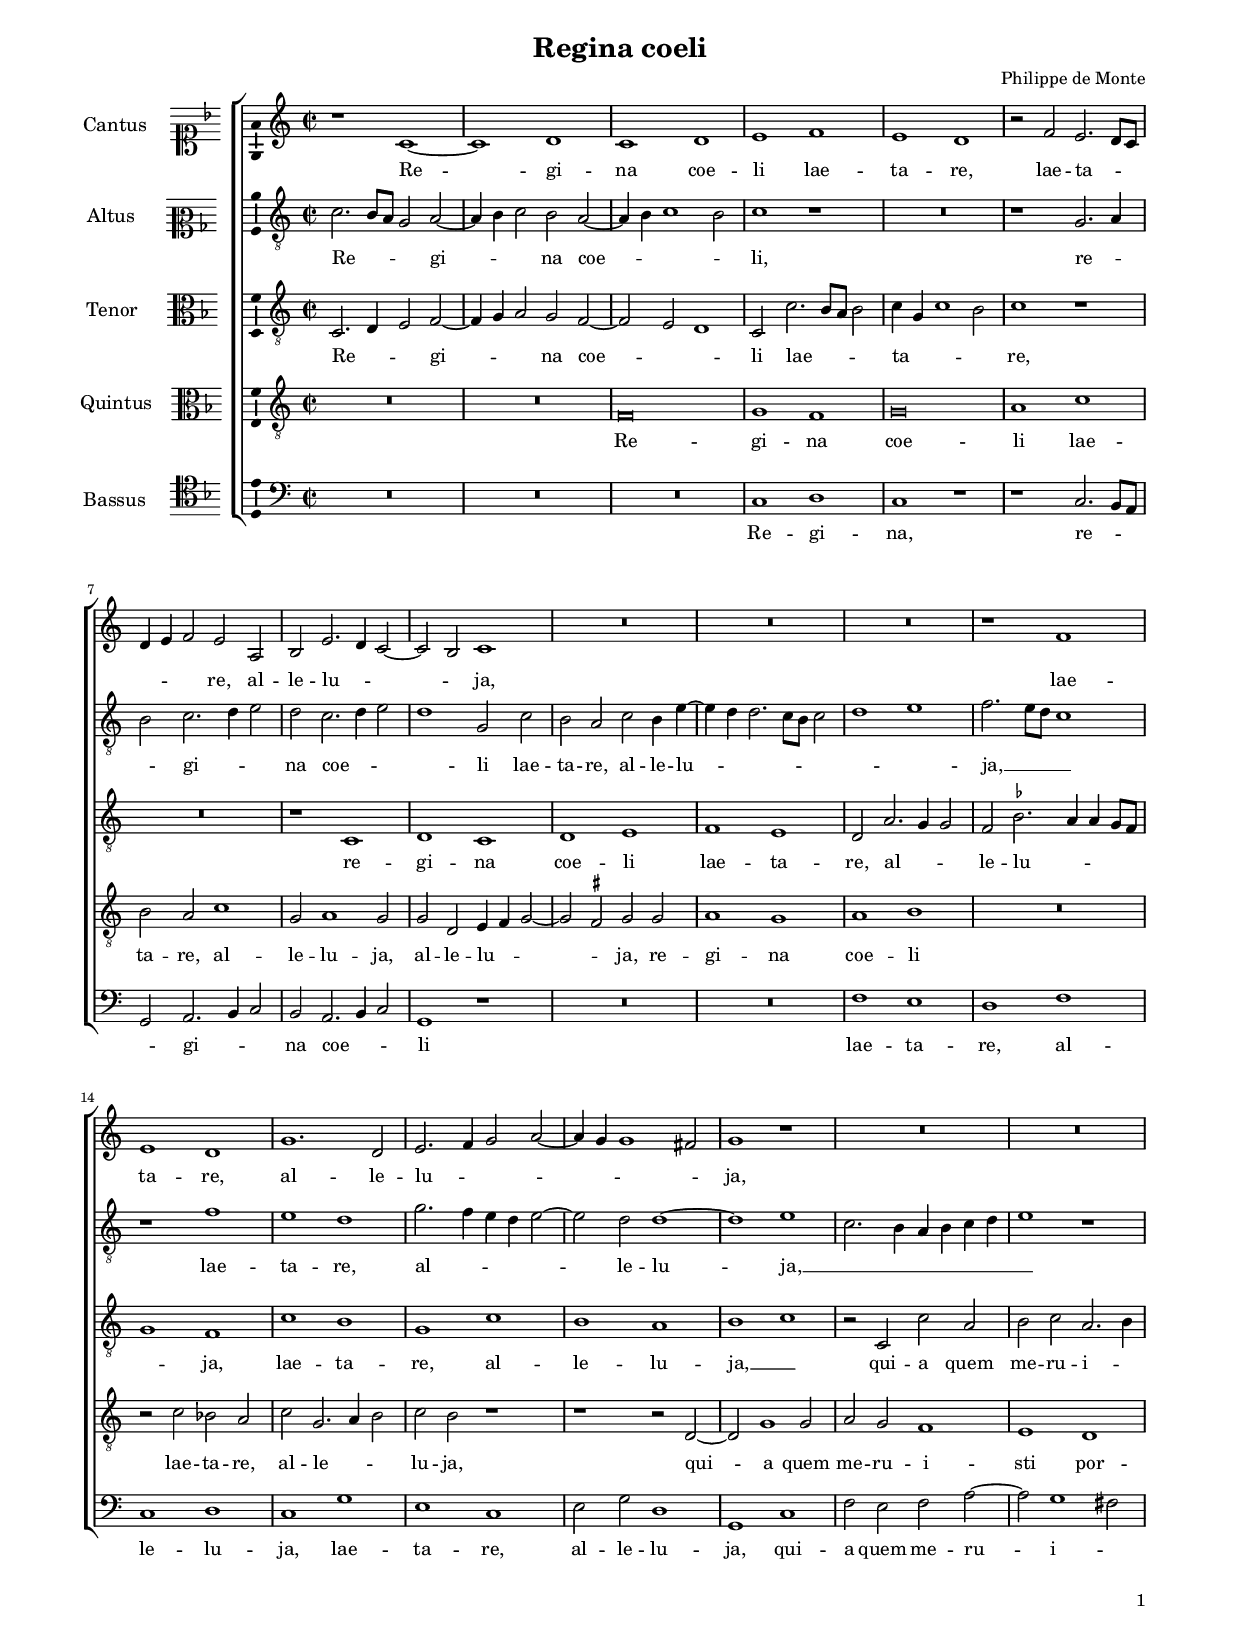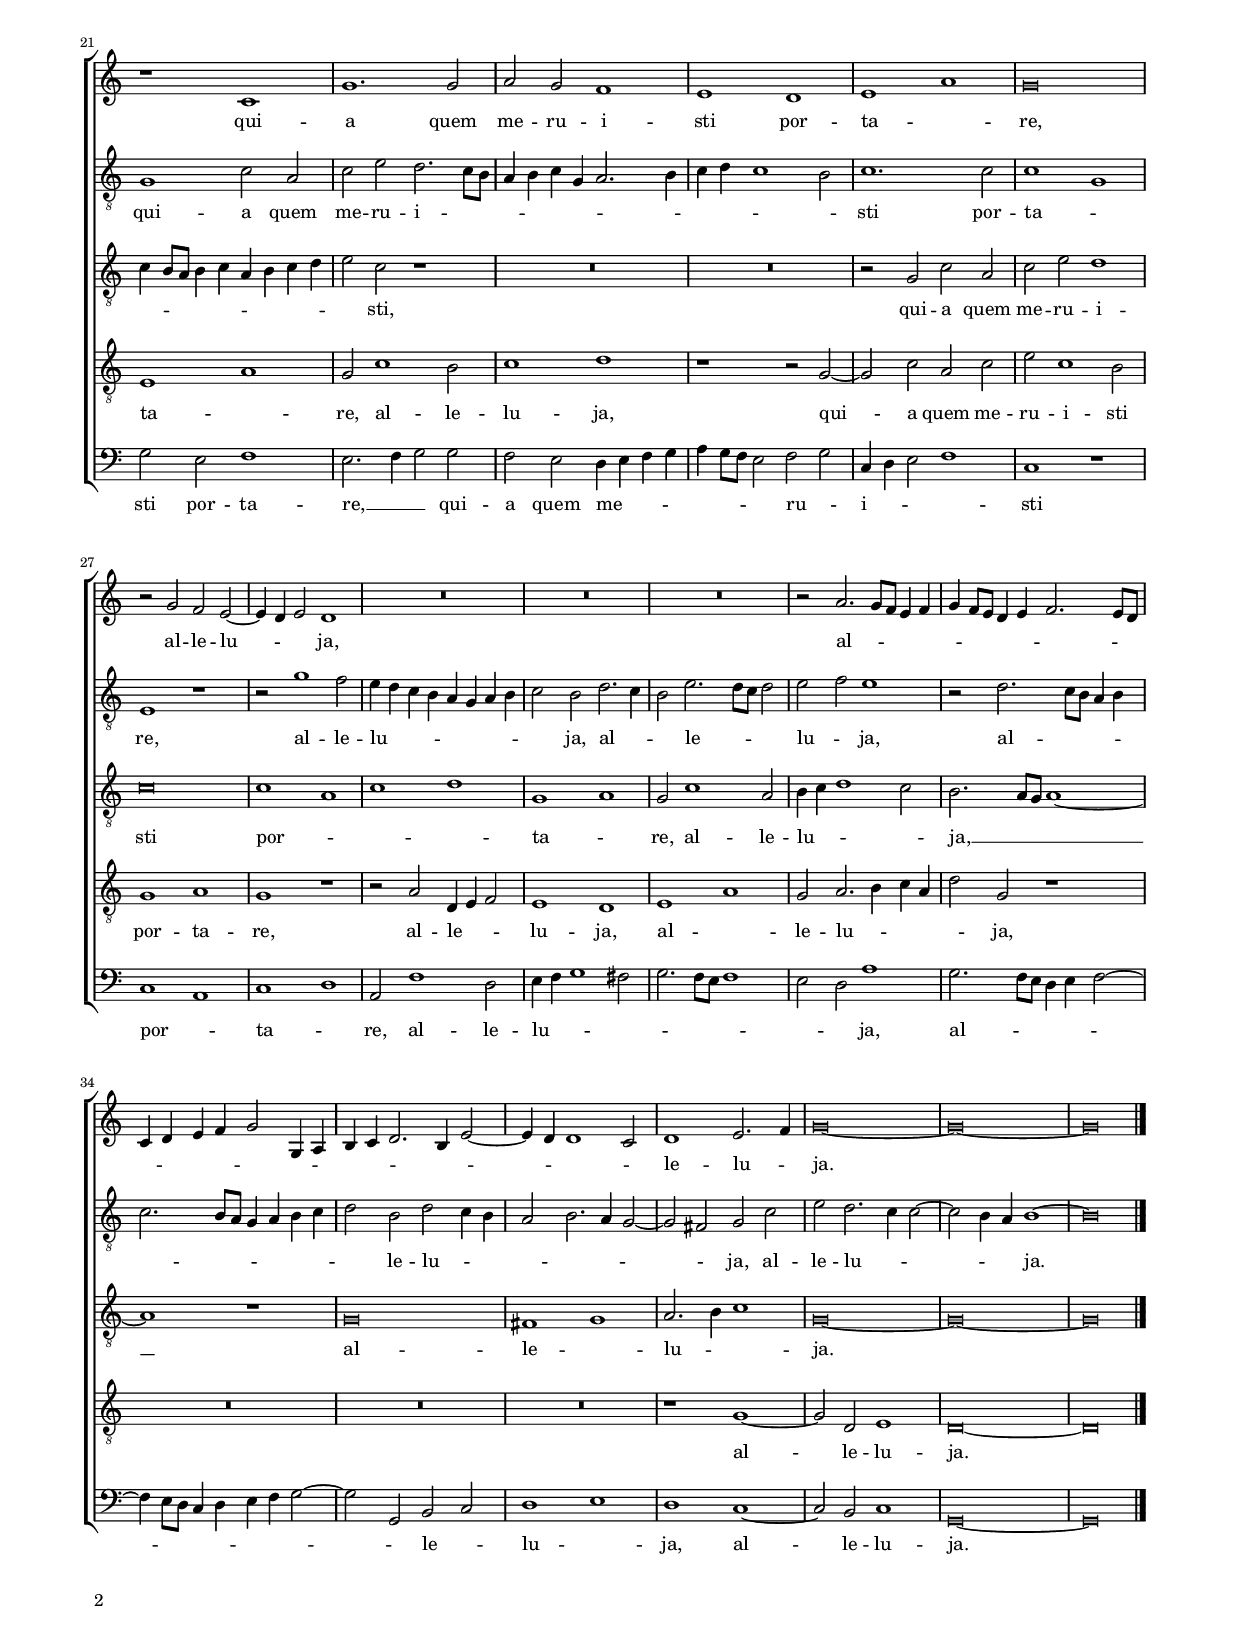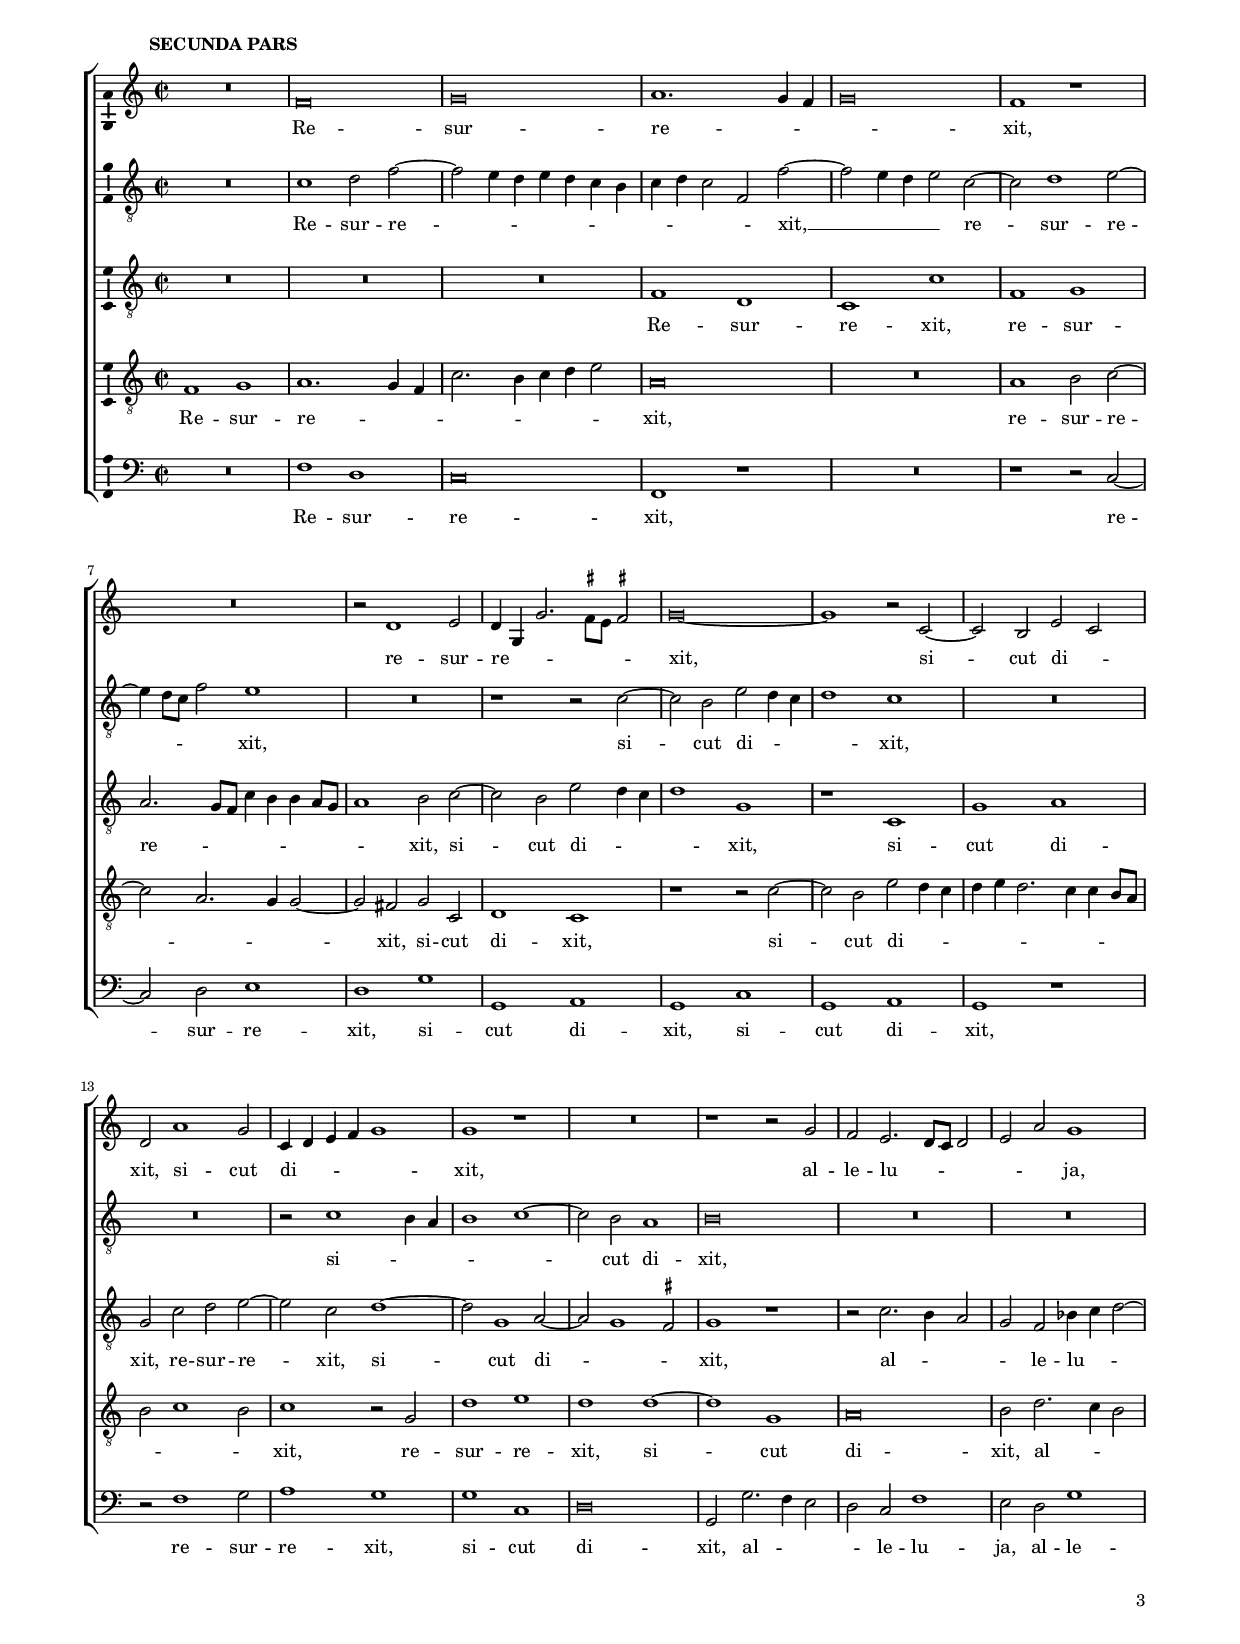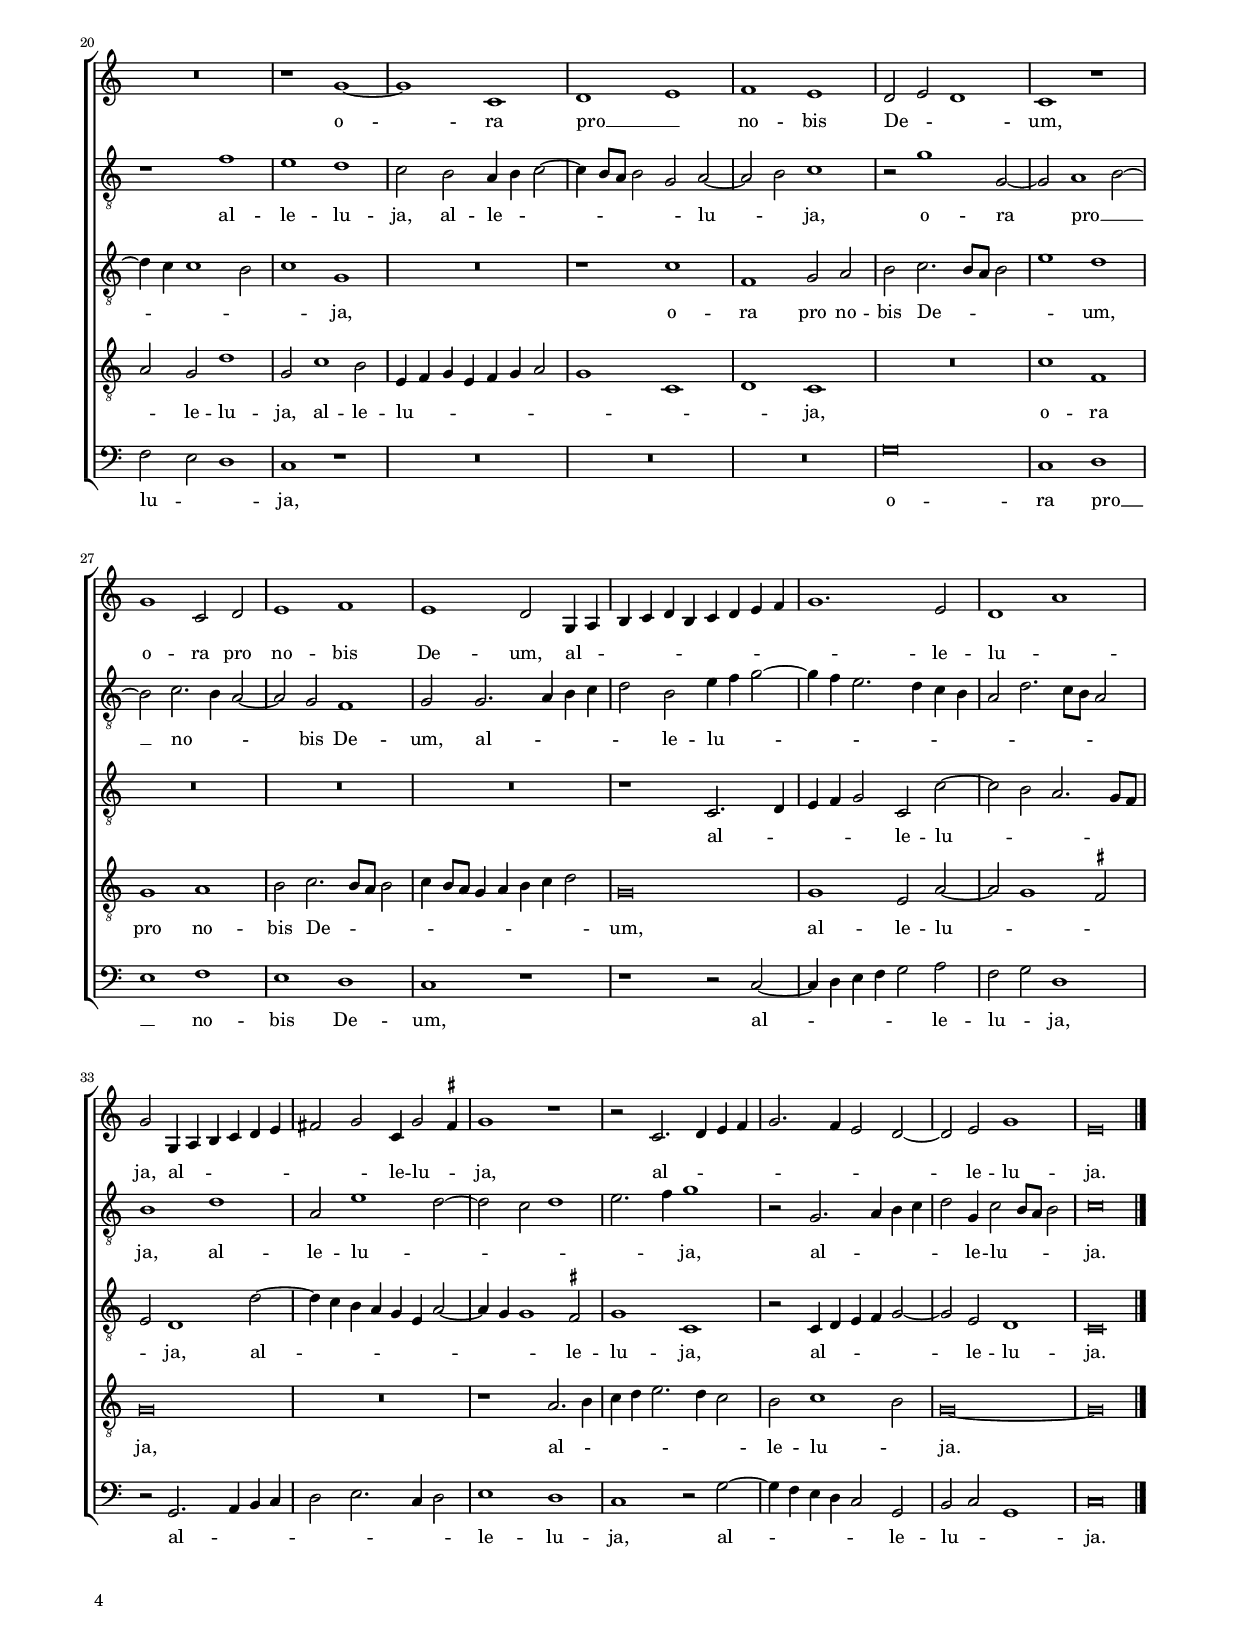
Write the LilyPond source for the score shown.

\header
{
  title="Regina coeli"
  composer="Philippe de Monte"
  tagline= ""
}

\version "2.22.0"
\language deutsch
#(set-global-staff-size 15)
% #(set-default-paper-size "letter")
#(ly:set-option 'point-and-click #f)


	
	ficta = { \once \set suggestAccidentals = ##t }
	
	forget = #(define-music-function (music) (ly:music?) #{
		\accidentalStyle forget
		$music
		\accidentalStyle default
		#})
	

\paper
	{
	top-margin = 1.8 \cm
	bottom-margin = 1.2 \cm
	left-margin = 1.6 \cm
	right-margin = 1.6 \cm
	ragged-bottom = ##f
	ragged-last-bottom = ##t
	print-page-number = ##f
	score-system-spacing = #'((basic-distance . 16) (minimum-distance . 14) (padding . 5) (strechability . 150))
	system-system-spacing = #'((basic-distance . 16) (minimum-distance . 14) (padding . 5) (strechability . 150))
    oddFooterMarkup=\markup   \fill-line { "" \fromproperty #'page:page-number-string }
    evenFooterMarkup=\markup  \fill-line { \fromproperty #'page:page-number-string "" }
    last-bottom-spacing = #'((basic-distance . 12) (minimum-distance . 7) (padding . 4))
	systems-per-page = 3
	page-count = 4
%	min-systems-per-page = 3
	}

global = {
    % \set Staff.autoBeaming = ##f
	\key f \major
	\time 2/2 \set Score.measureLength = #(ly:make-moment 2/1)
    \set Score.tempoHideNote = ##t
    \tempo 2 = 90
    \skip 1*2*40 \bar "|."
	}
	

incipitcantus = \markup { \score {
	{
	\set Staff.instrumentName = \markup { \fontsize #1 "Cantus" }
	\key f \major
	\clef soprano
	s4 \bar ""
	}
	\layout  {
	raggedright = ##t
	indent = 1.8 \cm
	line-width = 2.5 \cm
	\context { \Staff \remove Time_signature_engraver }
	\override Staff.Clef.Y-extent = #'(0 . 0)
	}} \hspace #1 }
      
      
incipitaltus = \markup { \score {
	{
	\set Staff.instrumentName = \markup { \fontsize #1 "Altus" }
	\key f \major
	\clef mezzosoprano
	s4 \bar ""
	}
	\layout  {
	raggedright = ##t
	indent = 1.8 \cm
	line-width = 2.5 \cm
	\context { \Staff \remove Time_signature_engraver }
	\override Staff.Clef.Y-extent = #'(0 . 0)
	}} \hspace #1 }


incipittenor = \markup { \score {
	{
	\set Staff.instrumentName = \markup { \fontsize #1 "Tenor" }
	\key f \major
	\clef alto
	s4 \bar ""
	}
	\layout  {
	raggedright = ##t
	indent = 1.8 \cm
	line-width = 2.5 \cm
	\context { \Staff \remove Time_signature_engraver }
	\override Staff.Clef.Y-extent = #'(0 . 0)
	}} \hspace #1 }
  
      
incipitquintus = \markup { \score {
	{
	\set Staff.instrumentName = \markup { \fontsize #1 "Quintus" }
	\key f \major
	\clef alto
	s4 \bar ""
	}
	\layout  {
	raggedright = ##t
	indent = 1.8 \cm
	line-width = 2.5 \cm
	\context { \Staff \remove Time_signature_engraver }
	\override Staff.Clef.Y-extent = #'(0 . 0)
	}} \hspace #1 }
    
      
incipitbassus = \markup { \score {
	{
	\set Staff.instrumentName = \markup { \fontsize #1 "Bassus" }
	\key f \major
	\clef tenor
	s4 \bar ""
	}
	\layout  {
	raggedright = ##t
	indent = 1.8 \cm
	line-width = 2.5 \cm
	\context { \Staff \remove Time_signature_engraver }
	\override Staff.Clef.Y-extent = #'(0 . 0)
	}} \hspace #1 }


cantus =  \relative c''
	{
	r1 f,~
	f1 g
	f1 g
	a1 b
%5
	a1 g |
	r2 b a2. g8 f \break
	g4 a b2 a d,
	e2 a2. g4 f2~
	f2 e f1
%10
	R\breve |
	R\breve
	R\breve
	r1 b \break
	a1 g
%15
	c1. g2 |
	a2. b4 c2 d~
	d4 c c1 h2
	c1 r
	R\breve
%20
	R\breve | \pageBreak
	r1 f,
	c'1. c2
	d2 c b1
	a1 g
%25
	a1 d |
	c\breve \break
	r2 c b a~
	a4 g a2 g1
	R\breve
%30
	R\breve |
	R\breve
	r2 d'2. c8 b a4 b
	c4 b8 a g4 a b2. a8 g \break
	f4 g a b c2 c,4 d
%35
	e4 f g2. e4 a2~ |
	a4 g g1 f2
	g1 a2. b4
	c\breve~
	c\breve~
%40
	c\breve | \pageBreak
	}


altus =  \relative c'
	{
	f2. e8 d c2 d~
	d4 e f2 e d~
	d4 e f1 e2
	f1 r
%5
	R\breve |
	r1 c2. d4
	e2 f2. g4 a2
	g2 f2. g4 a2
	g1 c,2 f
%10
	e2 d f e4 a~ |
	a4 g g2. f8 e f2
	g1 a
	b2. a8 g f1
	r1 b
%15
	a1 g |
	c2. b4 a g a2~
	a2 g g1~
	g1 a
	f2. e4 d e f g
%20
	a1 r |
	c,1 f2 d
	f2 a g2. f8 e
	d4 e f c d2. e4
	f4 g f1 e2
%25
	f1. f2 |
	f1 c
	a1 r
	r2 c'1 b2
	a4 g f e d c d e
%30
	f2 e g2. f4 |
	e2 a2. g8 f g2
	a2 b a1
	r2 g2. f8 e d4 e
	f2. e8 d c4 d e f
%35
	g2 e g f4 e |
	d2 e2. d4 c2~
	c2 h c f
	a2 g2. f4 f2~
	f2 e4 d e1~
%40
	e\breve |
	}


tenor =  \relative c'
	{
	f,2. g4 a2 b~
	b4 c d2 c b~
	b2 a g1
	f2 f'2. e8 d e2
%5
	f4 c f1 e2 |
	f1 r
	R\breve
	r1 f,
	g1 f
%10
	g1 a |
	b1 a
	g2 d'2. c4 c2
	b2 \ficta es2. d4 d c8 b
	c1 b
%15
	f'1 e |
	c1 f
	e1 d
	e1 f
	r2 f, f' d
%20
	e2 f d2. e4 |
	f4 e8 d e4 f d4 e f g
	a2 f r1
	R\breve
	R\breve
%25
	r2 c f d |
	f2 a g1
	f\breve
	f1 d
	f1 g
%30
	c,1 d |
	c2 f1 d2
	e4 f g1 f2
	e2. d8 c d1~
	d1 r
%35
	c\breve |
	h1 c
	d2. e4 f1
	c\breve~
	c\breve~
%40
    c\breve |
	}


quintus  =  \relative c'
	{
	R\breve
	R\breve
	b\breve
	c1 b
%5
	c\breve |
	d1 f
	e2 d f1
	c2 d1 c2
	c2 g a4 b c2~
%10
	c2 \ficta h c c |
	d1 c
	d1 e
	R\breve
	r2 f es2 d
%15
	f2 c2. d4 e2 |
	f2 e r1
	r1 r2 g,~
	g2 c1 c2
	d2 c b1
%20
	a1 g |
	a1 d
	c2 f1 e2
	f1 g
	r1 r2 c,~
%25
	c2 f d f |
	a2 f1 e2
	c1 d
	c1 r
	r2 d g,4 a b2
%30
	a1 g |
	a1 d
	c2 d2. e4 f d
	g2 c, r1
	R\breve
%35
	R\breve |
	R\breve
	r1 c~
	c2 g a1
	g\breve~
%40
	g\breve |
	}


bassus  =  \relative c
	{
	R\breve
	R\breve
	R\breve
	f1 g
%5
	f1 r |
	r1 f2. e8 d
	c2 d2. e4 f2
	e2 d2. e4 f2
	c1 r
%10
	R\breve |
	R\breve
	b'1 a
	g1 b
	f1 g
%15
	f1 c' |
	a1 f
	a2 c g1
	c,1 f
	b2 a b d~
%20
	d2 c1 h2 |
	c2 a b1
	a2. b4 c2 c
	b2 a g4 a b c
	d4 c8 b a2 b c
%25
	f,4 g a2 b1 |
	f1 r
	f1 d
	f1 g
	d2 b'1 g2
%30
	a4 b c1 h2 |
	c2. b8 a b1
	a2 g d'1
	c2. b8 a g4 a b2~
	b4 a8 g f4 g a b c2~
%35
	c2 c, e f |
	g1 a
	g1 f~
	f2 e f1
	c\breve~
%40
	c\breve |
	}


lyricscantus = \lyricmode {
	Re -- gi -- na coe -- li
    lae -- ta -- re,
    lae -- ta -- _ _ _ _ _ re,
    al -- le -- lu -- _ _ _ ja,
    lae -- ta -- re,
    al -- le -- lu -- _ _ _ _ _ _ ja,
    qui -- a quem me -- ru -- i -- sti por -- ta -- _ re,
    al -- le -- lu -- _ _ ja,
    al -- _ _ _ _ _ _ _ _ _ _ _ _ _ _ _ _ _ _ _ _ _ _ _ _ _ _ _ le -- lu -- _ ja.
	}


lyricsaltus = \lyricmode {
	Re -- _ _ _ gi -- _ _ na coe -- _ _ _ li,
    re -- _ _ gi -- _ _ na coe -- _ _ _ li
    lae -- ta -- re,
    al -- le -- lu -- _ _ _ _ _ _ _ ja, __ _ _ _
    lae -- ta -- re,
    al -- _ _ _ _ le -- lu -- ja, __ _ _ _ _ _ _ _
    qui -- a quem me -- ru -- i -- _ _ _ _ _ _ _ _ _ _ _ _ sti por -- ta -- _ re,
    al -- le -- lu -- _ _ _ _ _ _ _ _ ja,
    al -- _ _ le -- _ _ _ lu -- _ ja,
    al -- _ _ _ _ _ _ _ _ _ _ _ _ le -- lu -- _ _ _ _ _ _ _ ja,
    al -- le -- lu -- _ _ _ _ ja.
	}


lyricstenor = \lyricmode {
	Re -- _ _ gi -- _ _ na coe -- _ _ li
    lae -- _ _ _ ta -- _ _ _ re,
    re -- gi -- na coe -- li
    lae -- ta -- re,
    al -- _ _ le -- lu -- _ _ _ _ _ ja,
    lae -- ta -- re,
    al -- le -- lu -- ja, __ _
    qui -- a quem me -- ru -- i -- _ _ _ _ _ _ _ _ _ _ _ sti,
    qui -- a quem me -- ru -- i -- sti por -- _ _ _ ta -- _ re,
    al -- le -- lu -- _ _ _ ja, __ _ _ _
    al -- le -- _ lu -- _ _ ja.
	}


lyricsquintus = \lyricmode {
	Re -- gi -- na coe -- li
    lae -- ta -- re,
    al -- le -- lu -- ja,
    al -- le -- lu -- _ _ _ ja,
    re -- gi -- na coe -- li
    lae -- ta -- re,
    al -- le -- _ _ lu -- ja,
    qui -- a quem me -- ru -- i -- sti por -- ta -- _ re,
    al -- le -- lu -- ja,
    qui -- a quem me -- ru -- i -- sti por -- ta -- re,
    al -- le -- _ _ lu -- ja,
    al -- _ le -- lu -- _ _ _ _ ja,
    al -- le -- lu -- ja.
	}


lyricsbassus = \lyricmode {
	Re -- gi -- na,
    re -- _ _ _ gi -- _ _ na coe -- _ _ li
    lae -- ta -- re,
    al -- le -- lu -- ja,
    lae -- ta -- re,
    al -- le -- lu -- ja,
    qui -- a quem me -- ru -- i -- _ sti por -- ta -- re, __ _ _
    qui -- a quem me -- _ _ _ _ _ _ _ ru -- _ i -- _ _ _ sti por -- _ ta -- _ re,
    al -- le -- lu -- _ _ _ _ _ _ _ _ _ ja,
    al -- _ _ _ _ _ _ _ _ _ _ _ _ _ le -- _ lu -- _ ja,
    al -- le -- lu -- ja.
	}


\score
{  
	\transpose f c {
	\new ChoirStaff \with { \override StaffGrouper.staff-staff-spacing.basic-distance = #12 }
	<<

	\new Staff << \global
	\new Voice="v1" {
		\set Staff.instrumentName=\incipitcantus
		\set Staff.midiInstrument = "reed organ"
		\clef violin
		\cantus }
	\new Lyrics \lyricsto "v1" {\lyricscantus }
	>>


	\new Staff << \global
	\new Voice="v2" {
		\set Staff.instrumentName=\incipitaltus
		\set Staff.midiInstrument = "reed organ"
        \clef "G_8"
		\altus}
	\new Lyrics \lyricsto "v2" {\lyricsaltus }
	>>
    

	\new Staff << \global
	\new Voice="v3" {
		\set Staff.instrumentName=\incipittenor
		\set Staff.midiInstrument = "reed organ"
		\clef "G_8"
		\tenor }
	\new Lyrics \lyricsto "v3" {\lyricstenor }
	>>    
    

	\new Staff << \global
	\new Voice="v5" {
		\set Staff.instrumentName=\incipitquintus
		\set Staff.midiInstrument = "reed organ"
		\clef "G_8"
		\quintus}
	\new Lyrics \lyricsto "v5" {\lyricsquintus }
	>>


	\new Staff << \global
	\new Voice="v4" {
		\set Staff.instrumentName=\incipitbassus
		\set Staff.midiInstrument = "reed organ"
		\clef bass
		\bassus }
	\new Lyrics \lyricsto "v4" {\lyricsbassus}
	>>

	>>
	} % transpose

	\layout
	{
	indent = 2.5 \cm
	\context { \Staff \override TimeSignature.break-visibility = #end-of-line-invisible }
	\context { \Lyrics \override VerticalAxisGroup.nonstaff-relatedstaff-spacing.padding = #1.4 }
%	\context { \Lyrics \override LyricText.font-size = #1 }
	\context { \Staff \consists "Ambitus_engraver" }
	\context { \Score \override BarNumber.padding = #2 }
	\context { \Voice \override NoteHead.style = #'baroque }
	}


\midi
	{
	}

}

%%%%%%%%%%%%%%%%%%%%  SECUNDA PARS %%%%%%%%%%%%%%%%%%%%


global = {
	\key f \major
	\time 2/2 \set Score.measureLength = #(ly:make-moment 2/1)
    \set Score.tempoHideNote = ##t
    \tempo 2 = 90
    \skip 1*2*39 \bar "|."
	}


cantus =  \relative c''
	{
    R\breve
	b\breve
	c\breve
	d1. c4 b
%5
	c\breve |
	b1 r
	R\breve
	r2 g1 a2
	g4 c, c'2. \stemDown \ficta h8 a \stemNeutral \ficta h!2
%10
	c\breve~ |
	c1 r2 f,~
	f2 e a f
	g2 d'1 c2
	f,4 g a b c1
%15
	c1 r |
	R\breve
	r1 r2 c
	b2 a2. g8 f g2
	a2 d c1
%20
	R\breve |
	r1 c~
	c1 f,
	g1 a
	b1 a
%25
	g2 a g1 |
	f1 r
	c'1 f,2 g
	a1 b
	a1 g2 c,4 d
%30
	e4 f g e f g a b |
	c1. a2
	g1 d'
	c2 c,4 d e f g a
	h2 c f,4 c'2 \ficta h!4
%35
	c1 r |
	r2 f,2. g4 a b
	c2. b4 a2 g~
	g2 a c1
	a\breve |
	}


altus =  \relative c'
	{
	R\breve
	f1 g2 b~
	b2 a4 g a4 g f e
	f4 g f2 b, b'~
%5
	b2 a4 g a2 f~ |
	f2 g1 a2~
	a4 g8 f b2 a1
	R\breve
	r1 r2 f~
%10
	f2 e a g4 f |
	g1 f
	R\breve
	R\breve
	r2 f1 e4 d
%15
	e1 f~ |
	f2 e d1
	e\breve
	R\breve
	R\breve
%20
	r1 b' |
	a1 g
	f2 e d4 e f2~
	f4 e8 d e2 c d~
	d2 e f1
%25
	r2 c'1 c,2~ |
	c2 d1 e2~
	e2 f2. e4 d2~
	d2 c b1
	c2 c2. d4 e f
%30
	g2 e a4 b c2~ |
	c4 b a2. g4 f e
	d2 g2. f8 e d2
	e1 g
	d2 a'1 g2~
%35
	g2 f g1 |
	a2. b4 c1
	r2 c,2. d4 e f
	g2 c,4 f2 e8 d e2
	f\breve |
	}


tenor =  \relative c'
	{
	R\breve
	R\breve
	R\breve
	b1 g
%5
	f1 f' |
	b,1 c
	d2. c8 b f'4 e e d8 c
	d1 e2 f~
	f2 e a g4 f
%10
	g1 c, |
	r1 f,
	c'1 d
	c2 f g a~
	a2 f g1~
%15
	g2 c,1 d2~ |
	d2 c1 \ficta h2
	c1 r
	r2 f2. e4 d2
	c2 b es4 f g2~
%20
	g4 f f1 e2 |
	f1 c
	R\breve
	r1 f
	b,1 c2 d
%25
	e2 f2. e8 d e2 |
	a1 g
	R\breve
	R\breve
	R\breve
%30
	r1 f,2. g4 |
	a4 b c2 f, f'~
	f2 e d2. c8 b
	a2 g1 g'2~
	g4 f e d c a d2~
%35
	d4 c c1 \ficta h2 |
	c1 f,
	r2 f4 g a b c2~
	c2 a g1
	f\breve |
	}


quintus  =  \relative c'
	{
	b1 c
	d1. c4 b
	f'2. e4 f g a2
	d,\breve
%5
	R\breve |
	d1 e2 f~
	f2 d2. c4 c2~
	c2 h c f,
	g1 f
%10
	r1 r2 f'~ |
	f2 e a g4 f
	g4 a g2. f4 f e8 d
	e2 f1 e2
	f1 r2 c
%15
	g'1 a |
	g1 g~
	g1 c,
	d\breve
	e2 g2. f4 e2
%20
	d2 c g'1 |
	c,2 f1 e2
	a,4 b c a b c d2
	c1 f,
	g1 f
%25
	R\breve |
	f'1 b,
	c1 d
	e2 f2. e8 d e2
	f4 e8 d c4 d e f g2
%30
	c,\breve |
	c1 a2 d~
	d2 c1 \ficta h2
	c\breve
	R\breve
%35
	r1 d2. e4 |
	f4 g a2. g4 f2
	e2 f1 e2
	c\breve~
	c\breve |
	}


bassus  =  \relative c
	{
	R\breve
	b'1 g
	f\breve
	b,1 r
%5
	R\breve |
	r1 r2 f'~
	f2 g a1
	g1 c
	c,1 d
%10
	c1 f |
	c1 d
	c1 r
	r2 b'1 c2
	d1 c
%15
	c1 f, |
	g\breve
	c,2 c'2. b4 a2
	g2 f b1
	a2 g c1
%20
	b2 a g1 |
	f1 r
	R\breve
	R\breve
	R\breve
%25
	c'\breve |
	f,1 g
	a1 b
	a1 g
	f1 r
%30
	r1 r2 f~ |
	f4 g a b c2 d
	b2 c g1
	r2 c,2. d4 e f
	g2 a2. f4 g2
%35
	a1 g |
	f1 r2 c'~
	c4 b a g f2 c
	e2 f c1
	f\breve |
	}


lyricscantus = \lyricmode {
	Re -- sur -- re -- _ _ _ xit,
    re -- sur -- re -- _ _ _ _ _ xit,
    si -- cut di -- _ xit,
    si -- cut di -- _ _ _ _ xit,
    al -- le -- lu -- _ _ _ _ _ ja,
    o -- ra pro __ _ no -- bis De -- _ _ um,
    o -- ra pro no -- bis De -- um,
    al -- _ _ _ _ _ _ _ _ _ _ le -- lu -- _ ja,
    al -- _ _ _ _ _ _ _ le -- lu -- _ ja,
    al -- _ _ _ _ _ _ _ le -- lu -- ja.
	}


lyricsaltus = \lyricmode {
	Re -- sur -- re -- _ _ _ _ _ _ _ _ _ _ xit, __ _ _ _
    re -- sur -- re -- _ _ _ xit,
    si -- cut di -- _ _ _ xit,
    si -- _ _ _ _ cut di -- xit,
    al -- le -- lu -- ja,
    al -- le -- _ _ _ _ _ _ lu -- _ ja,
    o -- ra pro __ _ no -- _ _ bis De -- um,
    al -- _ _ _ _ le -- lu -- _ _ _ _ _ _ _ _ _ _ _ _ ja,
    al -- le -- lu -- _ _ _ _ _ ja,
    al -- _ _ _ _ le -- lu -- _ _ _ ja.
	}


lyricstenor = \lyricmode {
	Re -- sur -- re -- xit,
    re -- sur -- re -- _ _ _ _ _ _ _ _ xit,
    si -- cut di -- _ _ _ xit,
    si -- cut di -- xit,
    re -- sur -- re -- xit,
    si -- cut di -- _ _ xit,
    al -- _ _ _ le -- lu -- _ _ _ _ _ _ ja,
    o -- ra pro no -- bis De -- _ _ _ _ um,
    al -- _ _ _ _ le -- lu -- _ _ _ _ _ ja,
    al -- _ _ _ _ _ _ _ _ le -- lu -- ja,
    al -- _ _ _ _ le -- lu -- ja.
	}


lyricsquintus = \lyricmode {
	Re -- sur -- re -- _ _ _ _ _ _ _ xit,
    re -- sur -- re -- _ _ _ xit,
    si -- cut di -- xit,
    si -- cut di -- _ _ _ _ _ _ _ _ _ _ _ _ xit,
    re -- sur -- re -- xit,
    si -- cut di -- xit,
    al -- _ _ _ le -- lu -- ja,
    al -- le -- lu -- _ _ _ _ _ _ _ _ _ ja,
    o -- ra pro no -- bis De -- _ _ _ _ _ _ _ _ _ _ _ um,
    al -- le -- lu -- _ _ ja,
    al -- _ _ _ _ _ _ le -- lu -- _ ja.
	}


lyricsbassus = \lyricmode {
	Re -- sur -- re -- xit,
    re -- sur -- re -- xit,
    si -- cut di -- xit,
    si -- cut di -- xit,
    re -- sur -- re -- xit,
    si -- cut di -- xit,
    al -- _ _ _ le -- lu -- ja,
    al -- le -- lu -- _ _ ja,
    o -- ra pro __ _ no -- bis De -- um,
    al -- _ _ _ _ le -- lu -- _ ja,
    al -- _ _ _ _ _ _ _ le -- lu -- ja,
    al -- _ _ _ _ le -- lu -- _ _ ja.
	}


\score
	{  
	\transpose f c {
	\new ChoirStaff \with { \override StaffGrouper.staff-staff-spacing.basic-distance = #12 }
	<<

	\new Staff <<\global
	\new Voice="v1" {
	  %\set Staff.instrumentName=Cantus
      %\set Staff.instrumentName=\incipitcantus
		\set Staff.midiInstrument = "reed organ"
		\clef violin
		\cantus }
	\new Lyrics \lyricsto "v1" {\lyricscantus }
	>>


	\new Staff << \global
	\new Voice="v2" {
	  %\set Staff.instrumentName=Altus
      %\set Staff.instrumentName=\incipitaltus
		\set Staff.midiInstrument = "reed organ"
		\clef "G_8"
		\altus}
	\new Lyrics \lyricsto "v2" {\lyricsaltus }
	>>


	\new Staff <<\global
	\new Voice="v3" {
	  %\set Staff.instrumentName=Tenor
      %\set Staff.instrumentName=\incipittenor
		\set Staff.midiInstrument = "reed organ"
		\clef "G_8"
		\tenor }
	\new Lyrics \lyricsto "v3" {\lyricstenor }
	>>    
     

	\new Staff << \global
	\new Voice="v5" {
	  %\set Staff.instrumentName=Quintus
      %\set Staff.instrumentName=\incipitquintus
		\set Staff.midiInstrument = "reed organ"
		\clef "G_8"
		\quintus}
	\new Lyrics \lyricsto "v5" {\lyricsquintus }
	>>


	\new Staff <<\global
	\new Voice="v4" {
	  %\set Staff.instrumentName=Bassus
      %\set Staff.instrumentName=\incipitbassus
		\set Staff.midiInstrument = "reed organ"
		\clef bass
		\bassus }
	\new Lyrics \lyricsto "v4" {\lyricsbassus}
	>>	
	>>
	} % transpose

	\layout
	{
	indent = 0 \cm
	\context { \Staff \override TimeSignature.break-visibility = #end-of-line-invisible }
	\context { \Lyrics \override VerticalAxisGroup.nonstaff-relatedstaff-spacing.padding = #1.4 }
%	\context { \Lyrics \override LyricText.font-size = #1 }
	\context { \Staff \consists "Ambitus_engraver" }
	\context { \Score \override BarNumber.padding = #2 }
	\context { \Voice \override NoteHead.style = #'baroque }
	}

    \header { piece = \markup { \raise #2 \hspace # 7 \bold "SECUNDA PARS"} }

\midi
	{
	}
	
    }

% EOF
